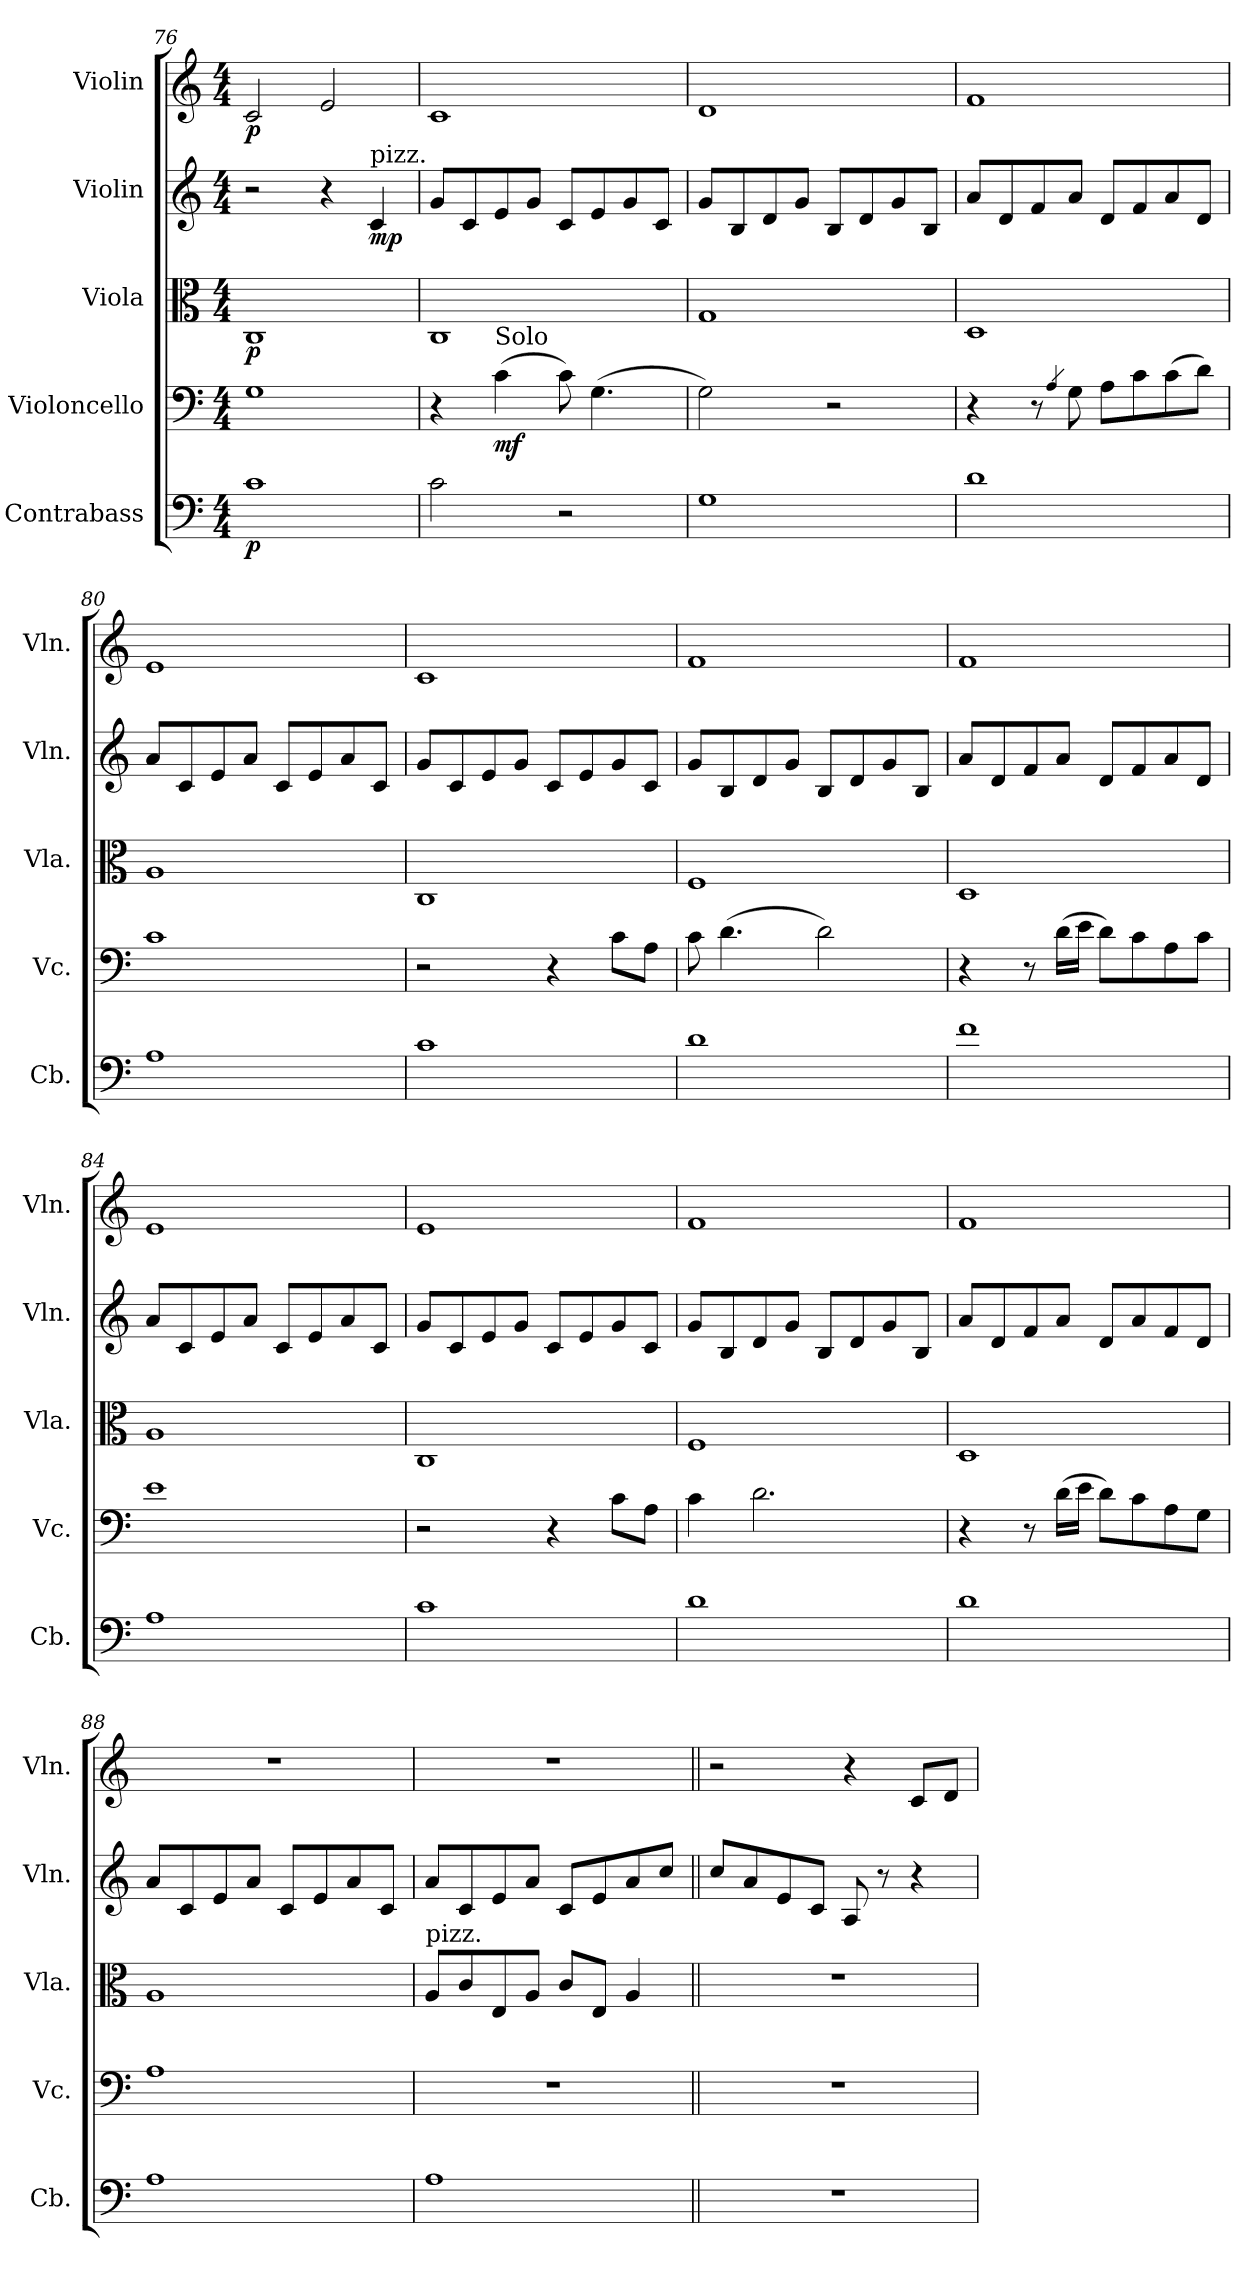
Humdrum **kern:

**kern	**dynam	**kern	**dynam	**kern	**dynam	**kern	**dynam	**kern	**dynam
*part5	*part5	*part4	*part4	*part3	*part3	*part2	*part2	*part1	*part1
*staff5	*staff5	*staff4	*staff4	*staff3	*staff3	*staff2	*staff2	*staff1	*staff1
*I"Contrabass	*	*I"Violoncello	*	*I"Viola	*	*I"Violin	*	*I"Violin	*
*I'Cb.	*	*I'Vc.	*	*I'Vla.	*	*I'Vln.	*	*I'Vln.	*
*clefF4	*	*clefF4	*	*clefC3	*	*clefG2	*	*clefG2	*
*ITrd7c12	*	*	*	*	*	*	*	*	*
*k[]	*	*k[]	*	*k[]	*	*k[]	*	*k[]	*
*M4/4	*	*M4/4	*	*M4/4	*	*M4/4	*	*M4/4	*
*MM92	*	*MM92	*	*MM92	*	*MM92	*	*MM92	*
=76	=76	=76	=76	=76	=76	=76	=76	=76	=76
!	!LO:DY:b	!	!	!	!LO:DY:b	!	!	!	!LO:DY:b
1C	p	1G	.	1C	p	2r	.	2c/	p
.	.	.	.	.	.	4r	.	2e/	.
!	!	!	!	!	!	!LO:TX:a:t=pizz.	!	!	!
!	!	!	!	!	!	!	!LO:DY:b	!	!
.	.	.	.	.	.	4c/	mp	.	.
=77	=77	=77	=77	=77	=77	=77	=77	=77	=77
2C\	.	4r	.	1C	.	8g/L	.	1c	.
.	.	.	.	.	.	8c/	.	.	.
!	!	!LO:TX:a:t=Solo	!	!	!	!	!	!	!
!	!	!	!LO:DY:b	!	!	!	!	!	!
.	.	(>4c\	mf	.	.	8e/	.	.	.
.	.	.	.	.	.	8g/J	.	.	.
2r	.	8c\)	.	.	.	8c/L	.	.	.
.	.	(>4.G\	.	.	.	8e/	.	.	.
.	.	.	.	.	.	8g/	.	.	.
.	.	.	.	.	.	8c/J	.	.	.
=78	=78	=78	=78	=78	=78	=78	=78	=78	=78
1GG	.	2G\)	.	1G	.	8g/L	.	1d	.
.	.	.	.	.	.	8B/	.	.	.
.	.	.	.	.	.	8d/	.	.	.
.	.	.	.	.	.	8g/J	.	.	.
.	.	2r	.	.	.	8B/L	.	.	.
.	.	.	.	.	.	8d/	.	.	.
.	.	.	.	.	.	8g/	.	.	.
.	.	.	.	.	.	8B/J	.	.	.
=79	=79	=79	=79	=79	=79	=79	=79	=79	=79
1D	.	4r	.	1D	.	8a/L	.	1f	.
.	.	.	.	.	.	8d/	.	.	.
.	.	8r	.	.	.	8f/	.	.	.
.	.	4qA/	.	.	.	.	.	.	.
.	.	8G\	.	.	.	8a/J	.	.	.
.	.	8A\L	.	.	.	8d/L	.	.	.
.	.	8c\	.	.	.	8f/	.	.	.
.	.	(>8c\	.	.	.	8a/	.	.	.
.	.	8d\J)	.	.	.	8d/J	.	.	.
=80	=80	=80	=80	=80	=80	=80	=80	=80	=80
1AA	.	1c	.	1A	.	8a/L	.	1e	.
.	.	.	.	.	.	8c/	.	.	.
.	.	.	.	.	.	8e/	.	.	.
.	.	.	.	.	.	8a/J	.	.	.
.	.	.	.	.	.	8c/L	.	.	.
.	.	.	.	.	.	8e/	.	.	.
.	.	.	.	.	.	8a/	.	.	.
.	.	.	.	.	.	8c/J	.	.	.
!!LO:PB:g=z
=81	=81	=81	=81	=81	=81	=81	=81	=81	=81
1C	.	2r	.	1C	.	8g/L	.	1c	.
.	.	.	.	.	.	8c/	.	.	.
.	.	.	.	.	.	8e/	.	.	.
.	.	.	.	.	.	8g/J	.	.	.
.	.	4r	.	.	.	8c/L	.	.	.
.	.	.	.	.	.	8e/	.	.	.
.	.	8c\L	.	.	.	8g/	.	.	.
.	.	8A\J	.	.	.	8c/J	.	.	.
=82	=82	=82	=82	=82	=82	=82	=82	=82	=82
1D	.	8c\	.	1F	.	8g/L	.	1f	.
.	.	(>4.d\	.	.	.	8B/	.	.	.
.	.	.	.	.	.	8d/	.	.	.
.	.	.	.	.	.	8g/J	.	.	.
.	.	2d\)	.	.	.	8B/L	.	.	.
.	.	.	.	.	.	8d/	.	.	.
.	.	.	.	.	.	8g/	.	.	.
.	.	.	.	.	.	8B/J	.	.	.
=83	=83	=83	=83	=83	=83	=83	=83	=83	=83
1F	.	4r	.	1D	.	8a/L	.	1f	.
.	.	.	.	.	.	8d/	.	.	.
.	.	8r	.	.	.	8f/	.	.	.
.	.	(>16d\LL	.	.	.	8a/J	.	.	.
.	.	16e\JJ	.	.	.	.	.	.	.
.	.	8d\L)	.	.	.	8d/L	.	.	.
.	.	8c\	.	.	.	8f/	.	.	.
.	.	8A\	.	.	.	8a/	.	.	.
.	.	8c\J	.	.	.	8d/J	.	.	.
=84	=84	=84	=84	=84	=84	=84	=84	=84	=84
1AA	.	1e	.	1A	.	8a/L	.	1e	.
.	.	.	.	.	.	8c/	.	.	.
.	.	.	.	.	.	8e/	.	.	.
.	.	.	.	.	.	8a/J	.	.	.
.	.	.	.	.	.	8c/L	.	.	.
.	.	.	.	.	.	8e/	.	.	.
.	.	.	.	.	.	8a/	.	.	.
.	.	.	.	.	.	8c/J	.	.	.
=85	=85	=85	=85	=85	=85	=85	=85	=85	=85
1C	.	2r	.	1C	.	8g/L	.	1e	.
.	.	.	.	.	.	8c/	.	.	.
.	.	.	.	.	.	8e/	.	.	.
.	.	.	.	.	.	8g/J	.	.	.
.	.	4r	.	.	.	8c/L	.	.	.
.	.	.	.	.	.	8e/	.	.	.
.	.	8c\L	.	.	.	8g/	.	.	.
.	.	8A\J	.	.	.	8c/J	.	.	.
!!LO:LB:g=z
=86	=86	=86	=86	=86	=86	=86	=86	=86	=86
1D	.	4c\	.	1F	.	8g/L	.	1f	.
.	.	.	.	.	.	8B/	.	.	.
.	.	2.d\	.	.	.	8d/	.	.	.
.	.	.	.	.	.	8g/J	.	.	.
.	.	.	.	.	.	8B/L	.	.	.
.	.	.	.	.	.	8d/	.	.	.
.	.	.	.	.	.	8g/	.	.	.
.	.	.	.	.	.	8B/J	.	.	.
=87	=87	=87	=87	=87	=87	=87	=87	=87	=87
1D	.	4r	.	1D	.	8a/L	.	1f	.
.	.	.	.	.	.	8d/	.	.	.
.	.	8r	.	.	.	8f/	.	.	.
.	.	(>16d\LL	.	.	.	8a/J	.	.	.
.	.	16e\JJ	.	.	.	.	.	.	.
.	.	8d\L)	.	.	.	8d/L	.	.	.
.	.	8c\	.	.	.	8a/	.	.	.
.	.	8A\	.	.	.	8f/	.	.	.
.	.	8G\J	.	.	.	8d/J	.	.	.
=88	=88	=88	=88	=88	=88	=88	=88	=88	=88
1AA	.	1A	.	1A	.	8a/L	.	1r	.
.	.	.	.	.	.	8c/	.	.	.
.	.	.	.	.	.	8e/	.	.	.
.	.	.	.	.	.	8a/J	.	.	.
.	.	.	.	.	.	8c/L	.	.	.
.	.	.	.	.	.	8e/	.	.	.
.	.	.	.	.	.	8a/	.	.	.
.	.	.	.	.	.	8c/J	.	.	.
=89	=89	=89	=89	=89	=89	=89	=89	=89	=89
!	!	!	!	!LO:TX:a:t=pizz.	!	!	!	!	!
1AA	.	1r	.	8A/L	.	8a/L	.	1r	.
.	.	.	.	8c/	.	8c/	.	.	.
.	.	.	.	8E/	.	8e/	.	.	.
.	.	.	.	8A/J	.	8a/J	.	.	.
.	.	.	.	8c/L	.	8c/L	.	.	.
.	.	.	.	8E/J	.	8e/	.	.	.
.	.	.	.	4A/	.	8a/	.	.	.
.	.	.	.	.	.	8cc/J	.	.	.
=90||	=90||	=90||	=90||	=90||	=90||	=90||	=90||	=90||	=90||
*	*	*	*	*	*	*	*	*MM76	*
1r	.	1r	.	1r	.	8cc/L	.	2r	.
.	.	.	.	.	.	8a/	.	.	.
.	.	.	.	.	.	8e/	.	.	.
.	.	.	.	.	.	8c/J	.	.	.
.	.	.	.	.	.	8A/	.	4r	.
.	.	.	.	.	.	8r	.	.	.
.	.	.	.	.	.	4r	.	8c/L	.
.	.	.	.	.	.	.	.	8d/J	.
=	=	=	=	=	=	=	=	=	=
*-	*-	*-	*-	*-	*-	*-	*-	*-	*-
